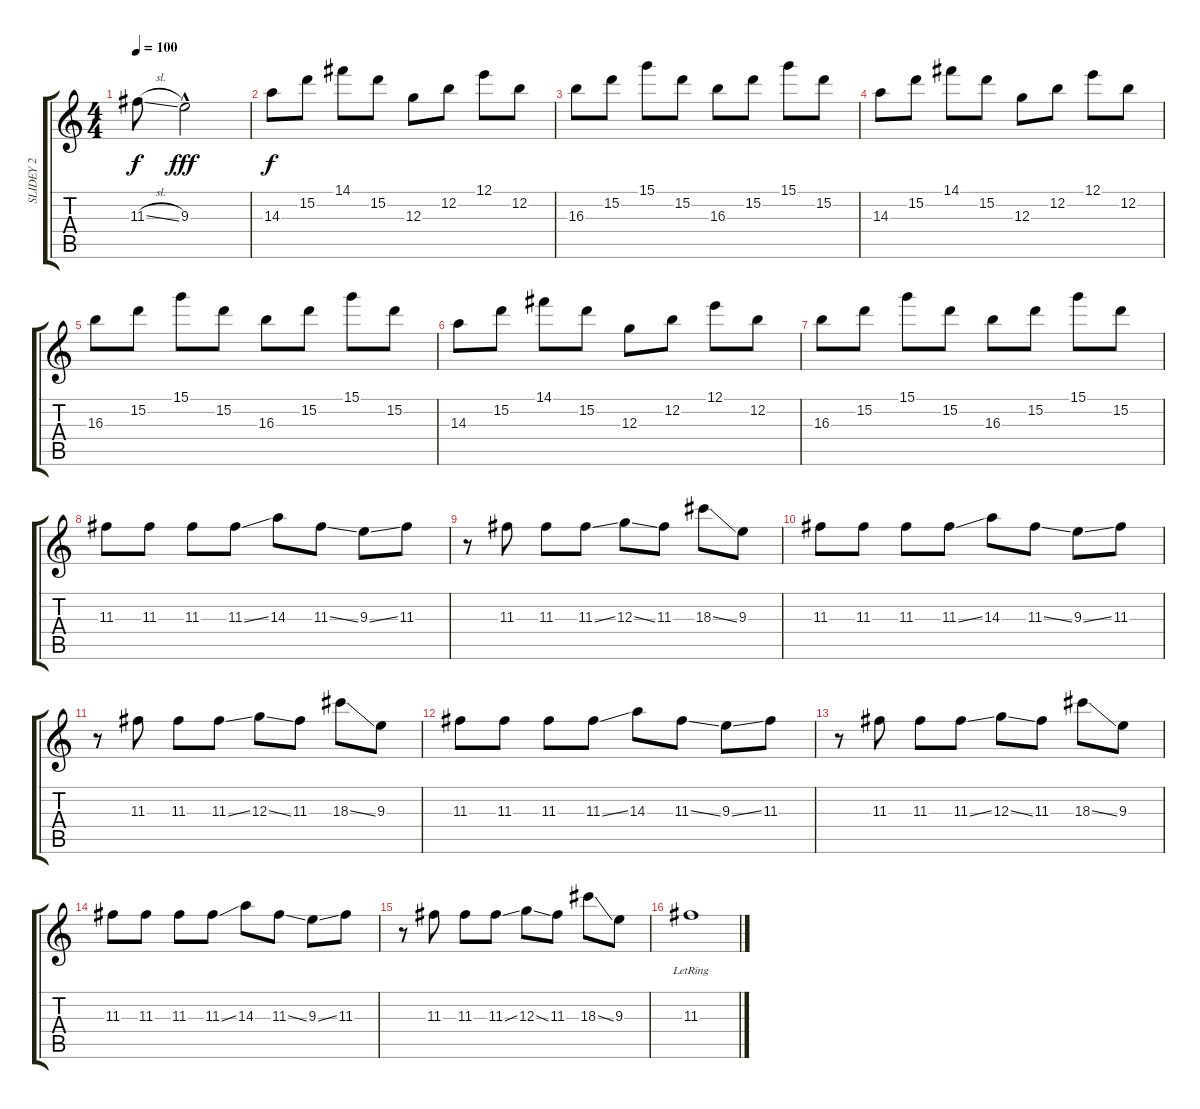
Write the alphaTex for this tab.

\track ("SLIDEY 2" "SLIDEY 2") {instrument electricguitarjazz}
\staff {score tabs}
\tuning (E4 B3 G3 D3 A2 E2) {hide}
\ts (4 4)
\tempo 100
\clef g2
\ks c
11.3{sl}.8{dy f} 9.3{hac}.2{dy fff} |
14.3.8{dy f} 15.2.8 14.1.8 15.2.8 12.3.8 12.2.8 12.1.8 12.2.8 |
16.3.8 15.2.8 15.1.8 15.2.8 16.3.8 15.2.8 15.1.8 15.2.8 |
14.3.8 15.2.8 14.1.8 15.2.8 12.3.8 12.2.8 12.1.8 12.2.8 |
16.3.8 15.2.8 15.1.8 15.2.8 16.3.8 15.2.8 15.1.8 15.2.8 |
14.3.8 15.2.8 14.1.8 15.2.8 12.3.8 12.2.8 12.1.8 12.2.8 |
16.3.8 15.2.8 15.1.8 15.2.8 16.3.8 15.2.8 15.1.8 15.2.8 |
11.3.8 11.3.8 11.3.8 11.3{ss}.8 14.3.8 11.3{ss}.8 9.3{ss}.8 11.3.8 |
r.8 11.3.8 11.3.8 11.3{ss}.8 12.3{ss}.8 11.3.8 18.3{ss}.8 9.3.8 |
11.3.8 11.3.8 11.3.8 11.3{ss}.8 14.3.8 11.3{ss}.8 9.3{ss}.8 11.3.8 |
r.8 11.3.8 11.3.8 11.3{ss}.8 12.3{ss}.8 11.3.8 18.3{ss}.8 9.3.8 |
11.3.8 11.3.8 11.3.8 11.3{ss}.8 14.3.8 11.3{ss}.8 9.3{ss}.8 11.3.8 |
r.8 11.3.8 11.3.8 11.3{ss}.8 12.3{ss}.8 11.3.8 18.3{ss}.8 9.3.8 |
11.3.8 11.3.8 11.3.8 11.3{ss}.8 14.3.8 11.3{ss}.8 9.3{ss}.8 11.3.8 |
r.8 11.3.8 11.3.8 11.3{ss}.8 12.3{ss}.8 11.3.8 18.3{ss}.8 9.3.8 |
11.3{lr}.1
